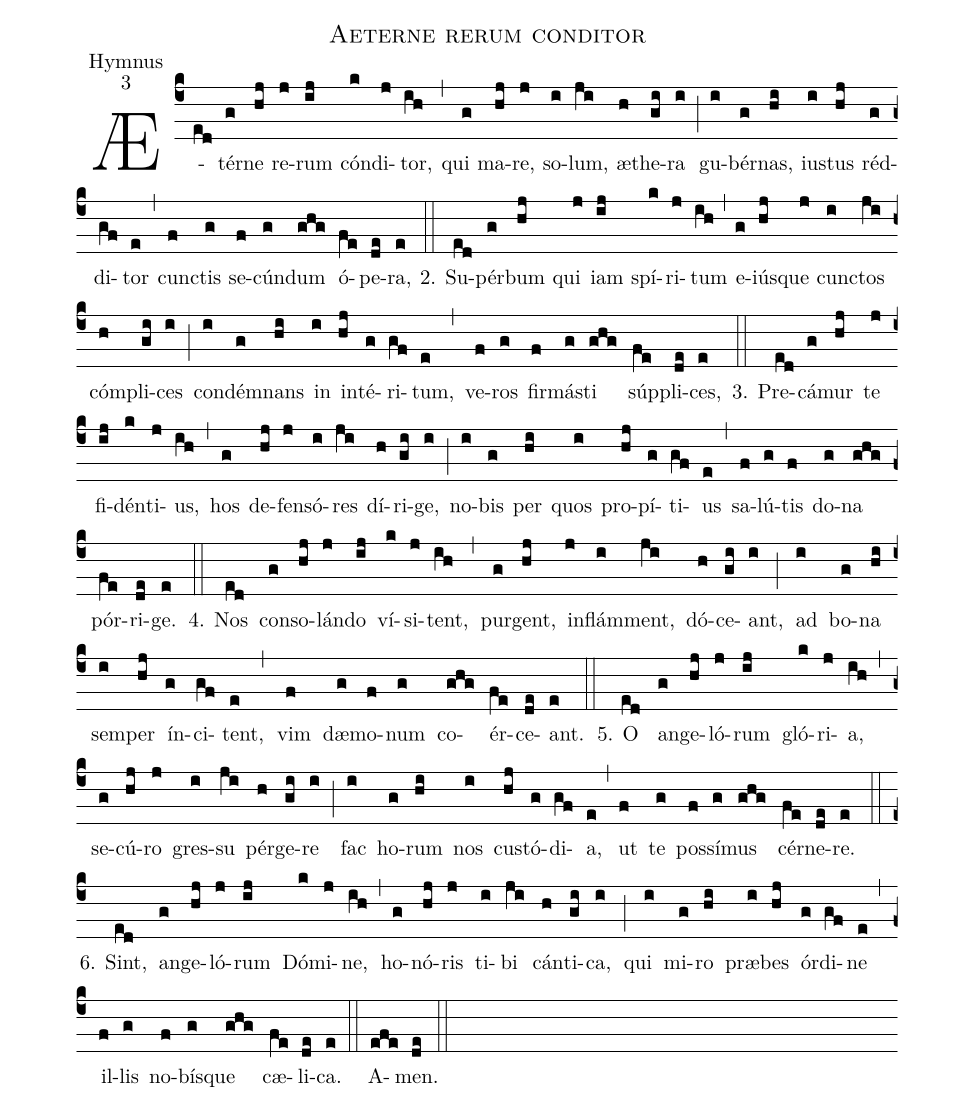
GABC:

name:Aeterne rerum conditor;
office-part:Hymnus;
mode:3;
%%
(c4)Æ(ed)tér(g)ne(hj) re(j)rum(ij) cón(k)di(j)tor,(ih) (,)
qui(g) ma(hj)re,(j) so(i)lum,(ji) æ(h)the(gi)ra(i) (;)
gu(i)bér(g)nas,(hi) iu(i)stus(hj) réd(g)di(gf)tor(e) (,)
cun(f)ctis(g) se(f)cún(g)dum(ghg) ó(fe)pe(de)ra,(e) (::)
2. Su(ed)pér(g)bum(hj) qui(j) iam(ij) spí(k)ri(j)tum(ih) (,)
e(g)iús(hj)que(j) cun(i)ctos(ji) cóm(h)pli(gi)ces(i) (;)
con(i)dém(g)nans(hi) in(i) in(hj)té(g)ri(gf)tum,(e) (,)
ve(f)ros(g) fir(f)má(g)sti(ghg) súp(fe)pli(de)ces,(e) (::)

3. Pre(ed)cá(g)mur(hj) te(j) fi(ij)dén(k)ti(j)us,(ih) (,)
hos(g) de(hj)fen(j)só(i)res(ji) dí(h)ri(gi)ge,(i) (;)
no(i)bis(g) per(hi) quos(i) pro(hj)pí(g)ti(gf)us(e) (,)
sa(f)lú(g)tis(f) do(g)na(ghg) pór(fe)ri(de)ge.(e) (::)

4. Nos(ed) con(g)so(hj)lán(j)do(ij) ví(k)si(j)tent,(ih) (,)
pur(g)gent,(hj) in(j)flám(i)ment,(ji) dó(h)ce(gi)ant,(i) (;)
ad(i) bo(g)na(hi) sem(i)per(hj) ín(g)ci(gf)tent,(e) (,)
vim(f) dæ(g)mo(f)num(g) co(ghg)ér(fe)ce(de)ant.(e) (::)

5. O(ed) an(g)ge(hj)ló(j)rum(ij) gló(k)ri(j)a,(ih) (,)
se(g)cú(hj)ro(j) gres(i)su(ji) pér(h)ge(gi)re(i) (;)
fac(i) ho(g)rum(hi) nos(i) cu(hj)stó(g)di(gf)a,(e) (,)
ut(f) te(g) pos(f)sí(g)mus(ghg) cér(fe)ne(de)re.(e) (::)

6. Sint,(ed) an(g)ge(hj)ló(j)rum(ij) Dó(k)mi(j)ne,(ih) (,)
ho(g)nó(hj)ris(j) ti(i)bi(ji) cán(h)ti(gi)ca,(i) (;)
qui(i) mi(g)ro(hi) præ(i)bes(hj) ór(g)di(gf)ne(e) (,)
il(f)lis(g) no(f)bís(g)que(ghg) cæ(fe)li(de)ca.(e) (::)
A(efe)men.(de) (::)
